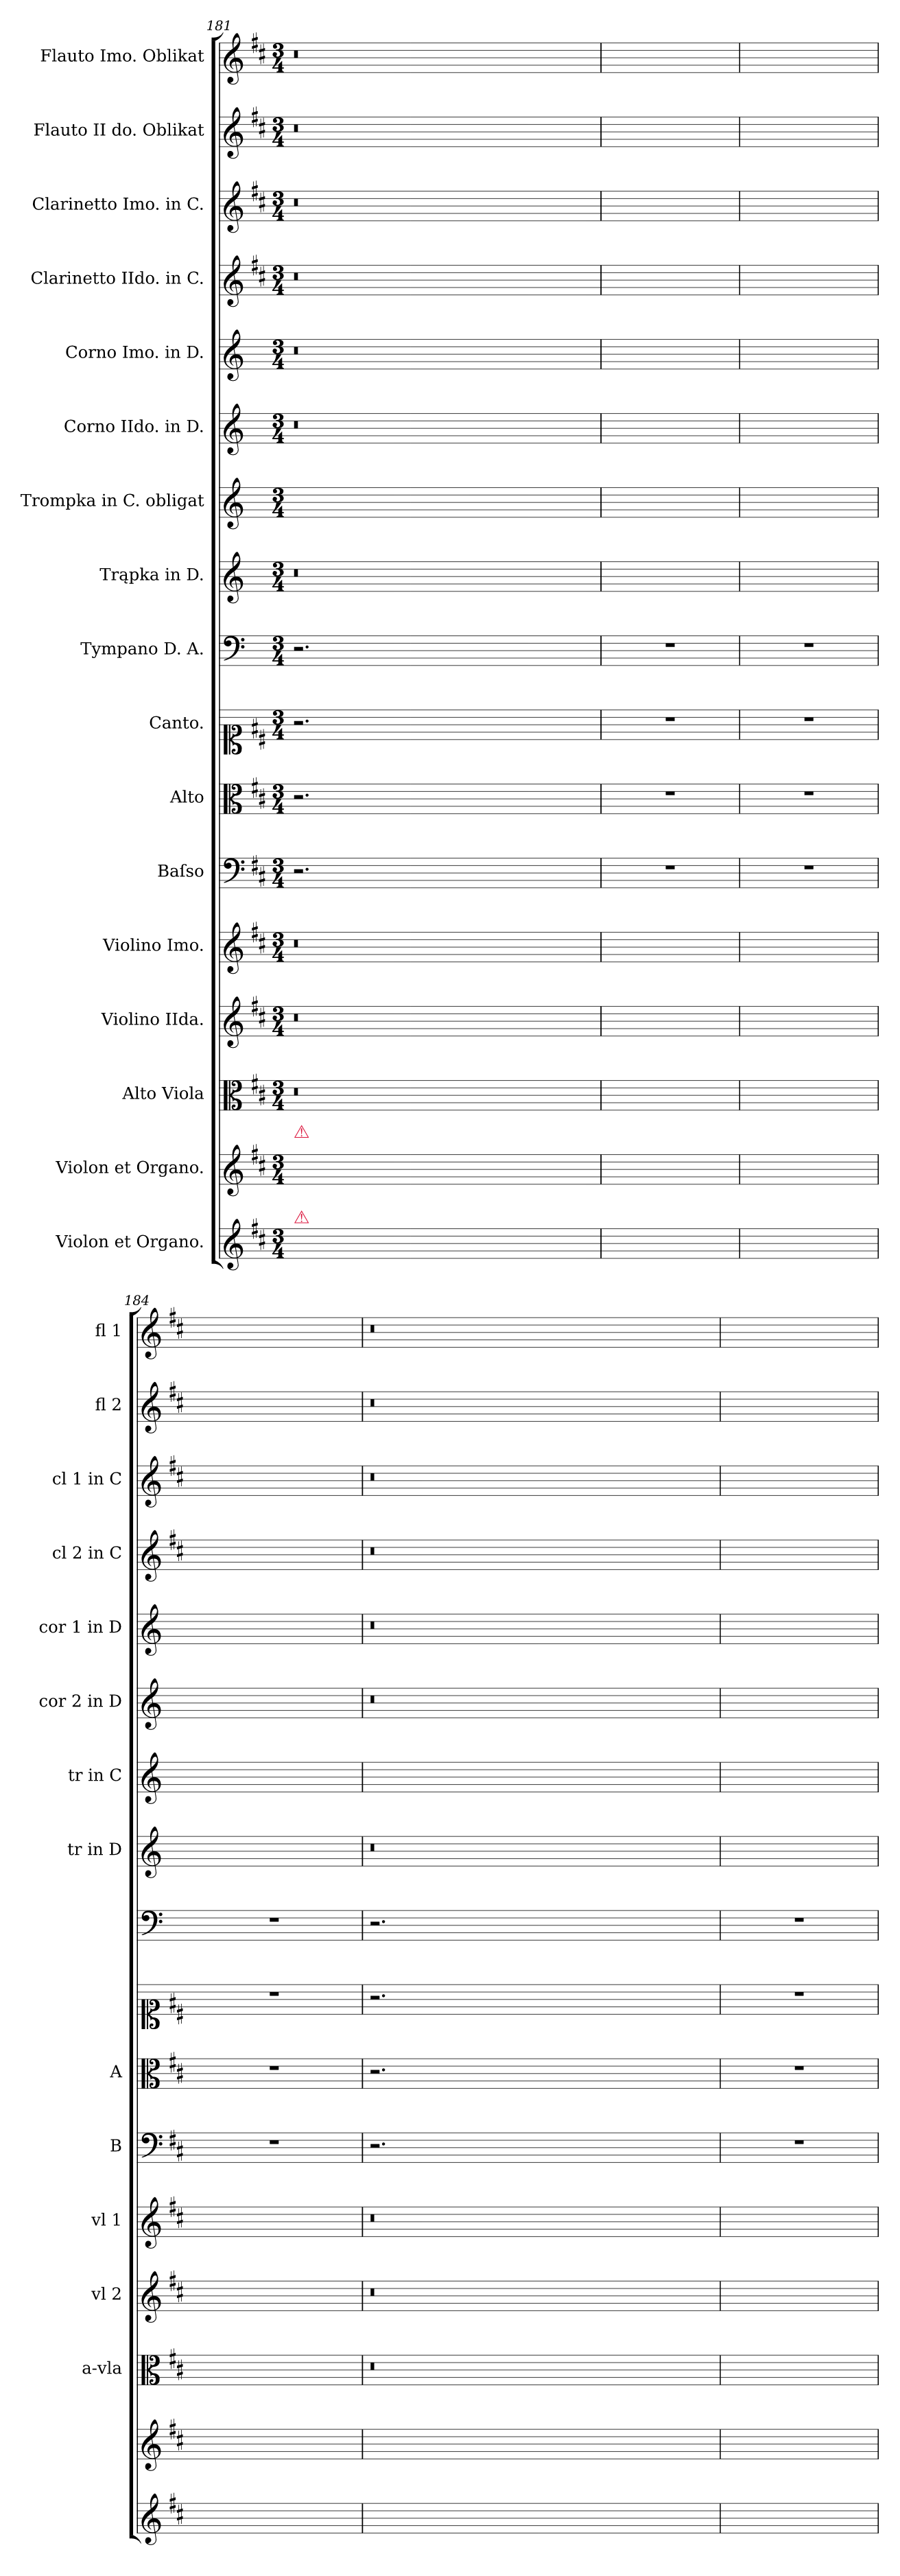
**kern	**kern	**kern	**kern	**kern	**kern	**kern	**kern	**kern	**kern	**kern	**kern	**kern	**kern	**kern	**kern	**kern
*part17	*part16	*part15	*part14	*part13	*part12	*part11	*part10	*part9	*part8	*part7	*part6	*part5	*part4	*part3	*part2	*part1
*staff17	*staff16	*staff15	*staff14	*staff13	*staff12	*staff11	*staff10	*staff9	*staff8	*staff7	*staff6	*staff5	*staff4	*staff3	*staff2	*staff1
*I"Violon et Organo.	*I"Violon et Organo.	*I"Alto Viola	*I"Violino IIda.	*I"Violino Imo.	*I"Baſso	*I"Alto	*I"Canto.	*I"Tympano D. A.	*I"Trąpka in D.	*I"Trompka in C. obligat	*I"Corno IIdo. in D.	*I"Corno Imo. in D.	*I"Clarinetto IIdo. in C.	*I"Clarinetto Imo. in C.	*I"Flauto II do. Oblikat	*I"Flauto Imo. Oblikat
*	*	*I'a-vla	*I'vl 2	*I'vl 1	*I'B	*I'A	*	*	*I'tr in D	*I'tr in C	*I'cor 2 in D	*I'cor 1 in D	*I'cl 2 in C	*I'cl 1 in C	*I'fl 2	*I'fl 1
*clefG2	*clefG2	*clefC3	*clefG2	*clefG2	*clefF4	*clefC3	*clefC1	*clefF4	*clefG2	*clefG2	*clefG2	*clefG2	*clefG2	*clefG2	*clefG2	*clefG2
*	*	*	*	*	*	*	*	*ITrd-1c-2	*ITrd-1c-2	*ITrd-1c-2	*ITrd6c10	*ITrd6c10	*	*	*	*
*k[f#c#]	*k[f#c#]	*k[f#c#]	*k[f#c#]	*k[f#c#]	*k[f#c#]	*k[f#c#]	*k[f#c#]	*k[f#c#]	*k[f#c#]	*k[f#c#]	*k[f#c#]	*k[f#c#]	*k[f#c#]	*k[f#c#]	*k[f#c#]	*k[f#c#]
*M3/4	*M3/4	*M3/4	*M3/4	*M3/4	*M3/4	*M3/4	*M3/4	*M3/4	*M3/4	*M3/4	*M3/4	*M3/4	*M3/4	*M3/4	*M3/4	*M3/4
=181	=181	=181	=181	=181	=181	=181	=181	=181	=181	=181	=181	=181	=181	=181	=181	=181
!	!LO:TX:a:color=crimson:t=⚠	!	!	!	!	!	!	!	!	!	!	!	!	!	!	!
!LO:TX:a:color=crimson:t=⚠	!	!	!	!	!	!	!	!	!	!	!	!	!	!	!	!
4d/yy	8aa\Lyy	0.r	0.r	0.r	2.r	2.r	2.r	2.r	0.r	2.ryy	0.r	0.r	0.r	0.r	0.r	0.r
.	8bb\yy	.	.	.	.	.	.	.	.	.	.	.	.	.	.	.
4f#yy/ 4ayy/	8aa\yy	.	.	.	.	.	.	.	.	.	.	.	.	.	.	.
.	8gg#X\yy	.	.	.	.	.	.	.	.	.	.	.	.	.	.	.
4f#yy/ 4ayy/	8aa\yy	.	.	.	.	.	.	.	.	.	.	.	.	.	.	.
.	8ff#\Jyy	.	.	.	.	.	.	.	.	.	.	.	.	.	.	.
0ryy	0ryy	.	.	.	0ryy	0ryy	0ryy	0ryy	.	0ryy	.	.	.	.	.	.
4ryy	4ryy	.	.	.	4ryy	4ryy	4ryy	4ryy	.	4ryy	.	.	.	.	.	.
=182	=182	=182	=182	=182	=182	=182	=182	=182	=182	=182	=182	=182	=182	=182	=182	=182
4d/yy	4f#yy\ 4ddyy\	2.ryy	2.ryy	2.ryy	2.r	2.r	2.r	2.r	2.ryy	2.ryy	2.ryy	2.ryy	2.ryy	2.ryy	2.ryy	2.ryy
4f#yy/ 4ayy/	8dd\Lyy	.	.	.	.	.	.	.	.	.	.	.	.	.	.	.
.	8cc#\yy	.	.	.	.	.	.	.	.	.	.	.	.	.	.	.
4f#yy/ 4ayy/	8dd\yy	.	.	.	.	.	.	.	.	.	.	.	.	.	.	.
.	8ff#\Jyy	.	.	.	.	.	.	.	.	.	.	.	.	.	.	.
=183	=183	=183	=183	=183	=183	=183	=183	=183	=183	=183	=183	=183	=183	=183	=183	=183
4A/yy	4ee\yy	2.ryy	2.ryy	2.ryy	2.r	2.r	2.r	2.r	2.ryy	2.ryy	2.ryy	2.ryy	2.ryy	2.ryy	2.ryy	2.ryy
4eyy/ 4gyy/	8ee\Lyy	.	.	.	.	.	.	.	.	.	.	.	.	.	.	.
.	8dd#X\yy	.	.	.	.	.	.	.	.	.	.	.	.	.	.	.
4eyy/ 4gyy/	8ee\yy	.	.	.	.	.	.	.	.	.	.	.	.	.	.	.
.	8ff#\Jyy	.	.	.	.	.	.	.	.	.	.	.	.	.	.	.
=184	=184	=184	=184	=184	=184	=184	=184	=184	=184	=184	=184	=184	=184	=184	=184	=184
4d/yy	8ddn\Lyy	2.ryy	2.ryy	2.ryy	2.r	2.r	2.r	2.r	2.ryy	2.ryy	2.ryy	2.ryy	2.ryy	2.ryy	2.ryy	2.ryy
.	8cc#\yy	.	.	.	.	.	.	.	.	.	.	.	.	.	.	.
4f#yy/ 4ayy/	8dd\yy	.	.	.	.	.	.	.	.	.	.	.	.	.	.	.
.	8ee\yy	.	.	.	.	.	.	.	.	.	.	.	.	.	.	.
4f#yy/ 4ayy/	8ff#\yy	.	.	.	.	.	.	.	.	.	.	.	.	.	.	.
.	8gg\Jyy	.	.	.	.	.	.	.	.	.	.	.	.	.	.	.
=185	=185	=185	=185	=185	=185	=185	=185	=185	=185	=185	=185	=185	=185	=185	=185	=185
4d/yy	8aa\Lyy	0.r	0.r	0.r	2.r	2.r	2.r	2.r	0.r	2.ryy	0.r	0.r	0.r	0.r	0.r	0.r
.	8bb\yy	.	.	.	.	.	.	.	.	.	.	.	.	.	.	.
4f#yy/ 4ayy/	8aa\yy	.	.	.	.	.	.	.	.	.	.	.	.	.	.	.
.	8gg#X\yy	.	.	.	.	.	.	.	.	.	.	.	.	.	.	.
4f#yy/ 4ayy/	8aa\yy	.	.	.	.	.	.	.	.	.	.	.	.	.	.	.
.	8ff#\Jyy	.	.	.	.	.	.	.	.	.	.	.	.	.	.	.
0ryy	0ryy	.	.	.	0ryy	0ryy	0ryy	0ryy	.	0ryy	.	.	.	.	.	.
4ryy	4ryy	.	.	.	4ryy	4ryy	4ryy	4ryy	.	4ryy	.	.	.	.	.	.
=186	=186	=186	=186	=186	=186	=186	=186	=186	=186	=186	=186	=186	=186	=186	=186	=186
4d/yy	4f#yy\ 4ddyy\	2.ryy	2.ryy	2.ryy	2.r	2.r	2.r	2.r	2.ryy	2.ryy	2.ryy	2.ryy	2.ryy	2.ryy	2.ryy	2.ryy
4f#yy/ 4ayy/	8dd\Lyy	.	.	.	.	.	.	.	.	.	.	.	.	.	.	.
.	8cc#\yy	.	.	.	.	.	.	.	.	.	.	.	.	.	.	.
4f#yy/ 4ayy/	8dd\yy	.	.	.	.	.	.	.	.	.	.	.	.	.	.	.
.	8ff#\Jyy	.	.	.	.	.	.	.	.	.	.	.	.	.	.	.
=	=	=	=	=	=	=	=	=	=	=	=	=	=	=	=	=
*-	*-	*-	*-	*-	*-	*-	*-	*-	*-	*-	*-	*-	*-	*-	*-	*-
